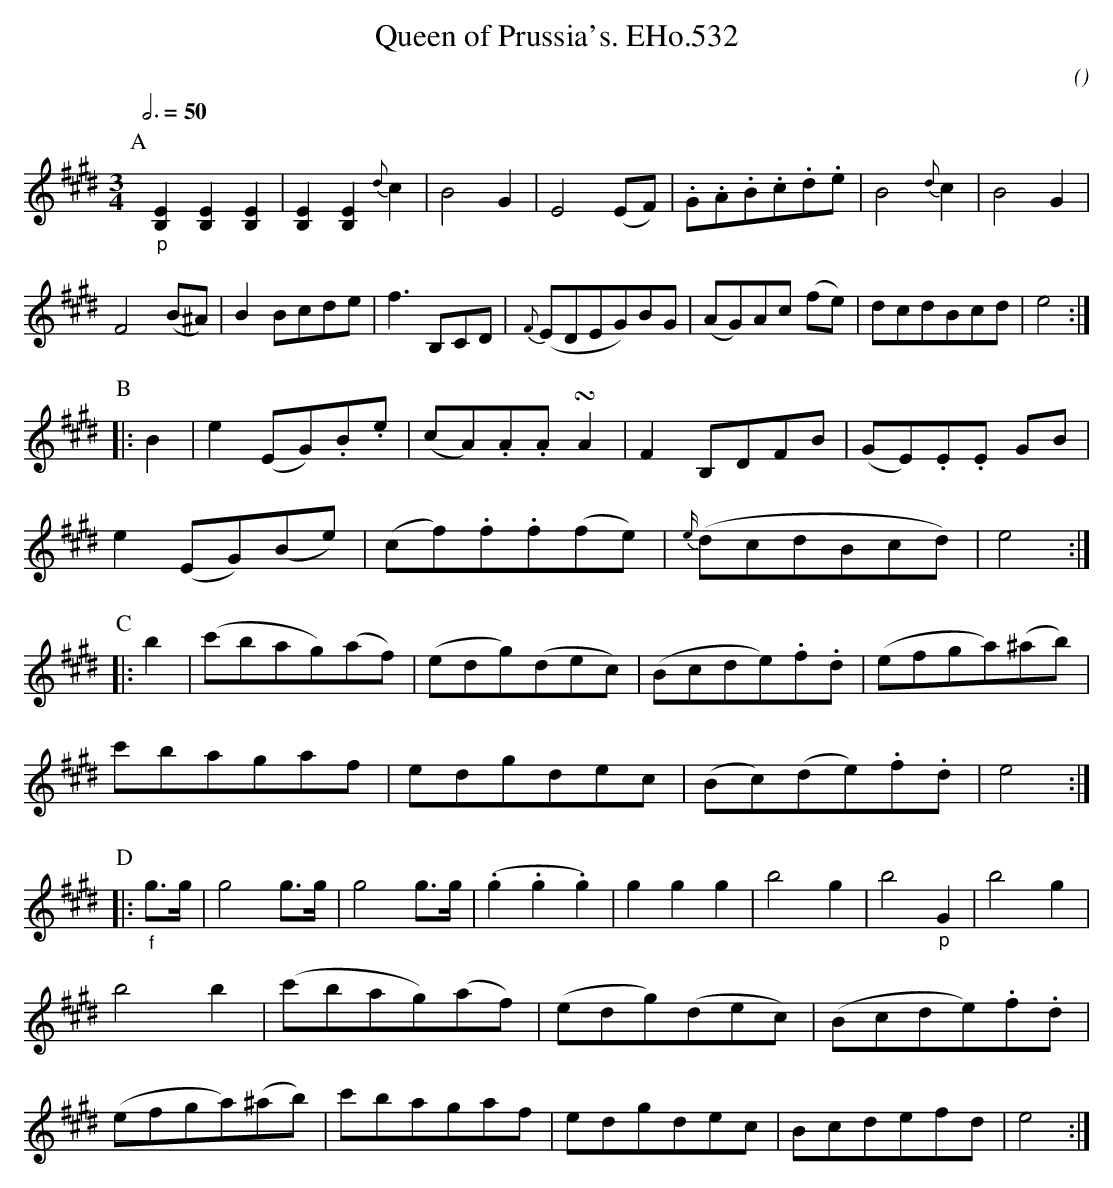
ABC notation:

X:1
T:Queen of Prussia's. EHo.532
M:3/4
L:1/8
Q:3/4=50
C:
O:
K:E
P:A
y"_p"[.B,2E2][.B,2E2][.B,2E2] | [B,2E2][B,2E2] {d}c2 | B4G2 | E4(EF) | .G.A.B.c.d.e | B4{d}c2 | B4G2 |
F4(B^A) | B2Bcde | f3B,CD | {F}(EDEG)BG | (AG)Ac (fe) | dcdBcd | e4 :|
P:B
|: B2 | e2(EG).B.e | (cA).A.A !turn!A2 | F2B,DFB | (GE).E.E GB |
e2(EG)(Be) | (cf).f.f(fe) | {e/}(dcdBcd) | e4:|
P:C
|: b2 | (c'bag)(af) | (edg)(dec) | (Bcde).f.d | (efga)(^ab) |
c'bagaf | edgdec | (Bc)(de).f.d | e4 :|
P:D
|:"_f"g>g | g4g>g | g4g>g | (.g2.g2.g2) | g2g2g2 | b4g2 | b4"_p"G2 | b4g2 |
b4b2 | (c'bag)(af) | (edg)(dec) | (Bcde).f.d |
(efga)(^ab) | c'bagaf | edgdec | Bcdefd | e4 :|
